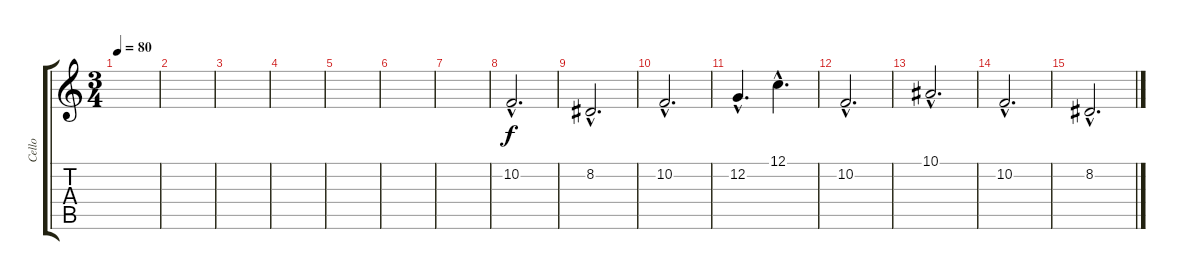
\track ("Cello" "Cello") {instrument cello}
\staff {score tabs}
\tuning (C4 G3 Eb3 Bb2 F2 C2) {hide}
\ts (3 4)
\tempo 80
\clef g2
\ks c
|
|
|
|
|
|
|
10.2{hac}.2{d} |
8.2{hac}.2{d} |
10.2{hac}.2{d} |
12.2{hac}.4{d} 12.1{hac}.4{d} |
10.2{hac}.2{d} |
10.1{hac}.2{d} |
10.2{hac}.2{d} |
8.2{hac}.2{d}
